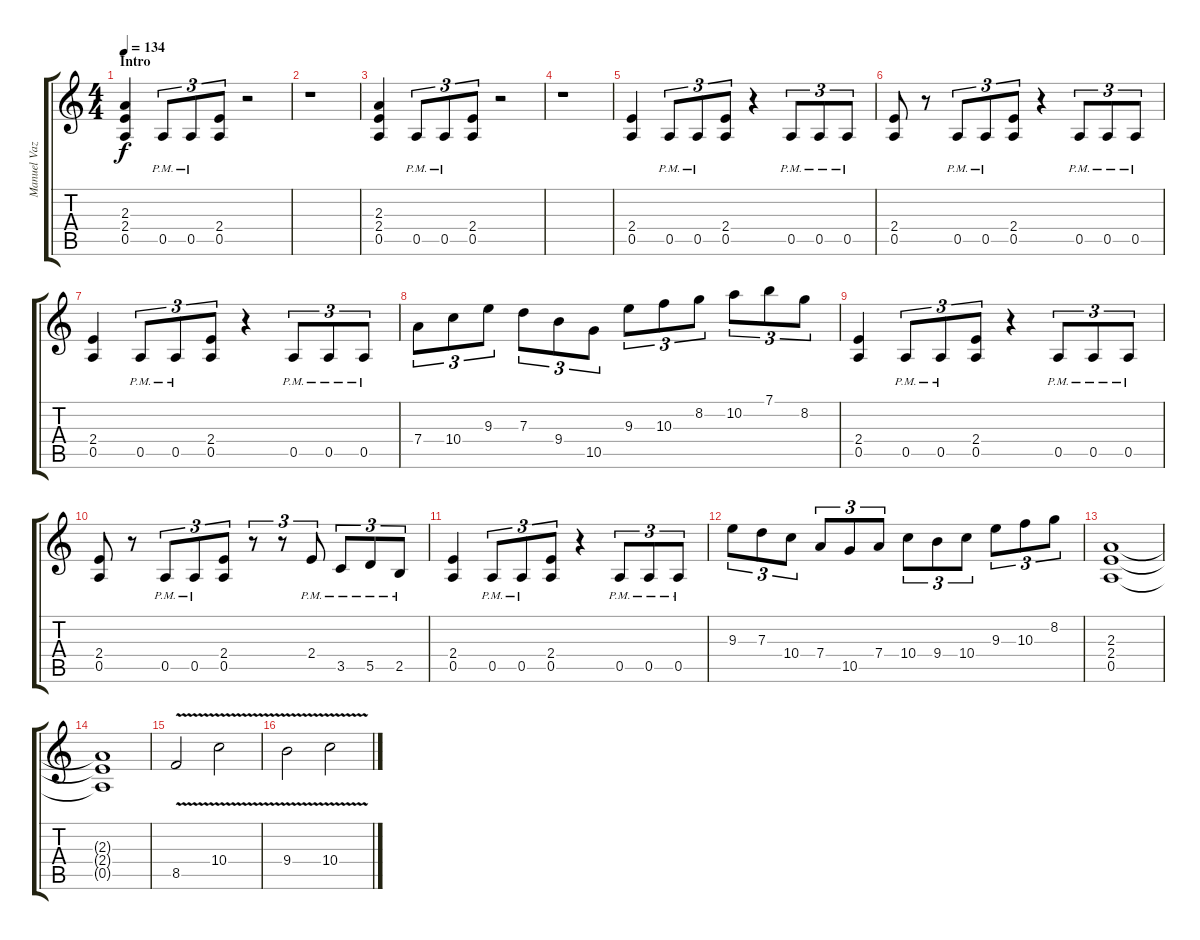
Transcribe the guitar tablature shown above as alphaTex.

\track ("Manuel Vazquez" "Manuel Vaz") {instrument distortionguitar}
\staff {score tabs}
\tuning (E4 B3 G3 D3 A2 E2) {hide}
\ts (4 4)
\section ("" "Intro")
\tempo 134
\clef g2
\ks c
(2.3 2.4 0.5).4{dy f instrument distortionguitar} 0.5{pm}.8{tu (3 2)} 0.5{pm}.8{tu (3 2)} (2.4 0.5).8{tu (3 2)} r.2 |
r.1 |
(2.3 2.4 0.5).4 0.5{pm}.8{tu (3 2)} 0.5{pm}.8{tu (3 2)} (2.4 0.5).8{tu (3 2)} r.2 |
r.1 |
(2.4 0.5).4 0.5{pm}.8{tu (3 2)} 0.5{pm}.8{tu (3 2)} (2.4 0.5).8{tu (3 2)} r.4 0.5{pm}.8{tu (3 2)} 0.5{pm}.8{tu (3 2)} 0.5{pm}.8{tu (3 2)} |
(2.4 0.5).8 r.8 0.5{pm}.8{tu (3 2)} 0.5{pm}.8{tu (3 2)} (2.4 0.5).8{tu (3 2)} r.4 0.5{pm}.8{tu (3 2)} 0.5{pm}.8{tu (3 2)} 0.5{pm}.8{tu (3 2)} |
(2.4 0.5).4 0.5{pm}.8{tu (3 2)} 0.5{pm}.8{tu (3 2)} (2.4 0.5).8{tu (3 2)} r.4 0.5{pm}.8{tu (3 2)} 0.5{pm}.8{tu (3 2)} 0.5{pm}.8{tu (3 2)} |
7.4.8{tu (3 2)} 10.4.8{tu (3 2)} 9.3.8{tu (3 2)} 7.3.8{tu (3 2)} 9.4.8{tu (3 2)} 10.5.8{tu (3 2)} 9.3.8{tu (3 2)} 10.3.8{tu (3 2)} 8.2.8{tu (3 2)} 10.2.8{tu (3 2)} 7.1.8{tu (3 2)} 8.2.8{tu (3 2)} |
(2.4 0.5).4 0.5{pm}.8{tu (3 2)} 0.5{pm}.8{tu (3 2)} (2.4 0.5).8{tu (3 2)} r.4 0.5{pm}.8{tu (3 2)} 0.5{pm}.8{tu (3 2)} 0.5{pm}.8{tu (3 2)} |
(2.4 0.5).8 r.8 0.5{pm}.8{tu (3 2)} 0.5{pm}.8{tu (3 2)} (2.4 0.5).8{tu (3 2)} r.8{tu (3 2)} r.8{tu (3 2)} 2.4{pm}.8{tu (3 2)} 3.5{pm}.8{tu (3 2)} 5.5{pm}.8{tu (3 2)} 2.5{pm}.8{tu (3 2)} |
(2.4 0.5).4 0.5{pm}.8{tu (3 2)} 0.5{pm}.8{tu (3 2)} (2.4 0.5).8{tu (3 2)} r.4 0.5{pm}.8{tu (3 2)} 0.5{pm}.8{tu (3 2)} 0.5{pm}.8{tu (3 2)} |
9.3.8{tu (3 2)} 7.3.8{tu (3 2)} 10.4.8{tu (3 2)} 7.4.8{tu (3 2)} 10.5.8{tu (3 2)} 7.4.8{tu (3 2)} 10.4.8{tu (3 2)} 9.4.8{tu (3 2)} 10.4.8{tu (3 2)} 9.3.8{tu (3 2)} 10.3.8{tu (3 2)} 8.2.8{tu (3 2)} |
(2.3 2.4 0.5).1 |
(2.3{t} 2.4{t} 0.5{t}).1 |
8.5{v}.2 10.4{v}.2 |
9.4{v}.2 10.4{v}.2
